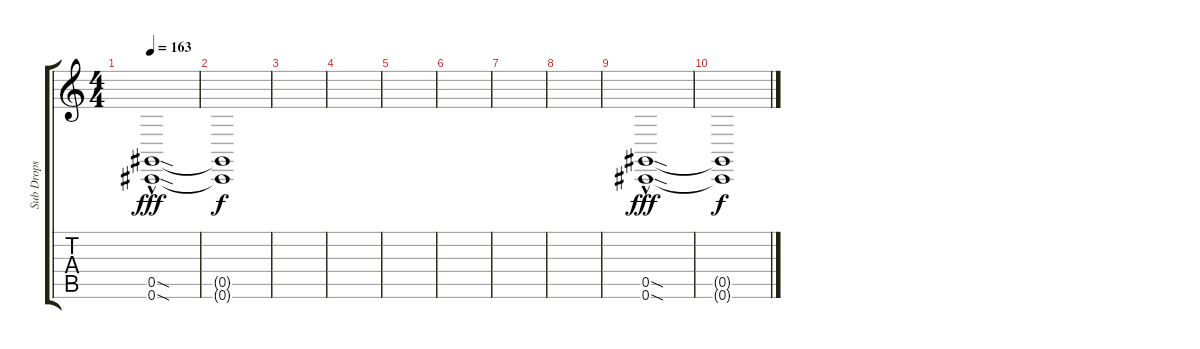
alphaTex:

\track ("Sub Drops made by skrillex" "Sub Drops ") {instrument ocarina}
\staff {score tabs}
\tuning (Eb4 Bb3 Gb3 Db3 Ab2 Db2) {hide}
\ts (4 4)
\tempo 163
\clef g2
\ks c
(0.5{sod hac} 0.6{sod hac}).1{dy fff} |
(0.5{t} 0.6{t}).1{dy f} |
|
|
|
|
|
|
(0.5{sod hac} 0.6{sod hac}).1{dy fff} |
(0.5{t} 0.6{t}).1{dy f}
